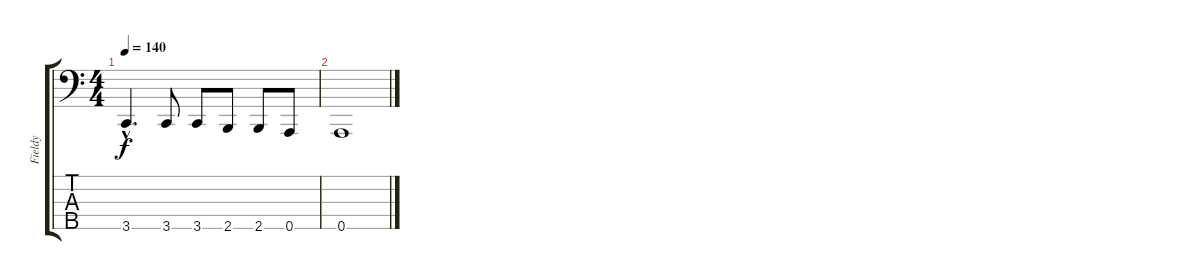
\track ("Fieldy" "Fieldy") {instrument slapbass1}
\staff {score tabs}
\tuning (F2 C2 G1 D1 A0) {hide}
\ts (4 4)
\tempo 140
\clef f4
\ks c
3.5{hac t}.4{d dy f} 3.5.8 3.5.8 2.5.8 2.5.8 0.5.8 |
0.5.1
